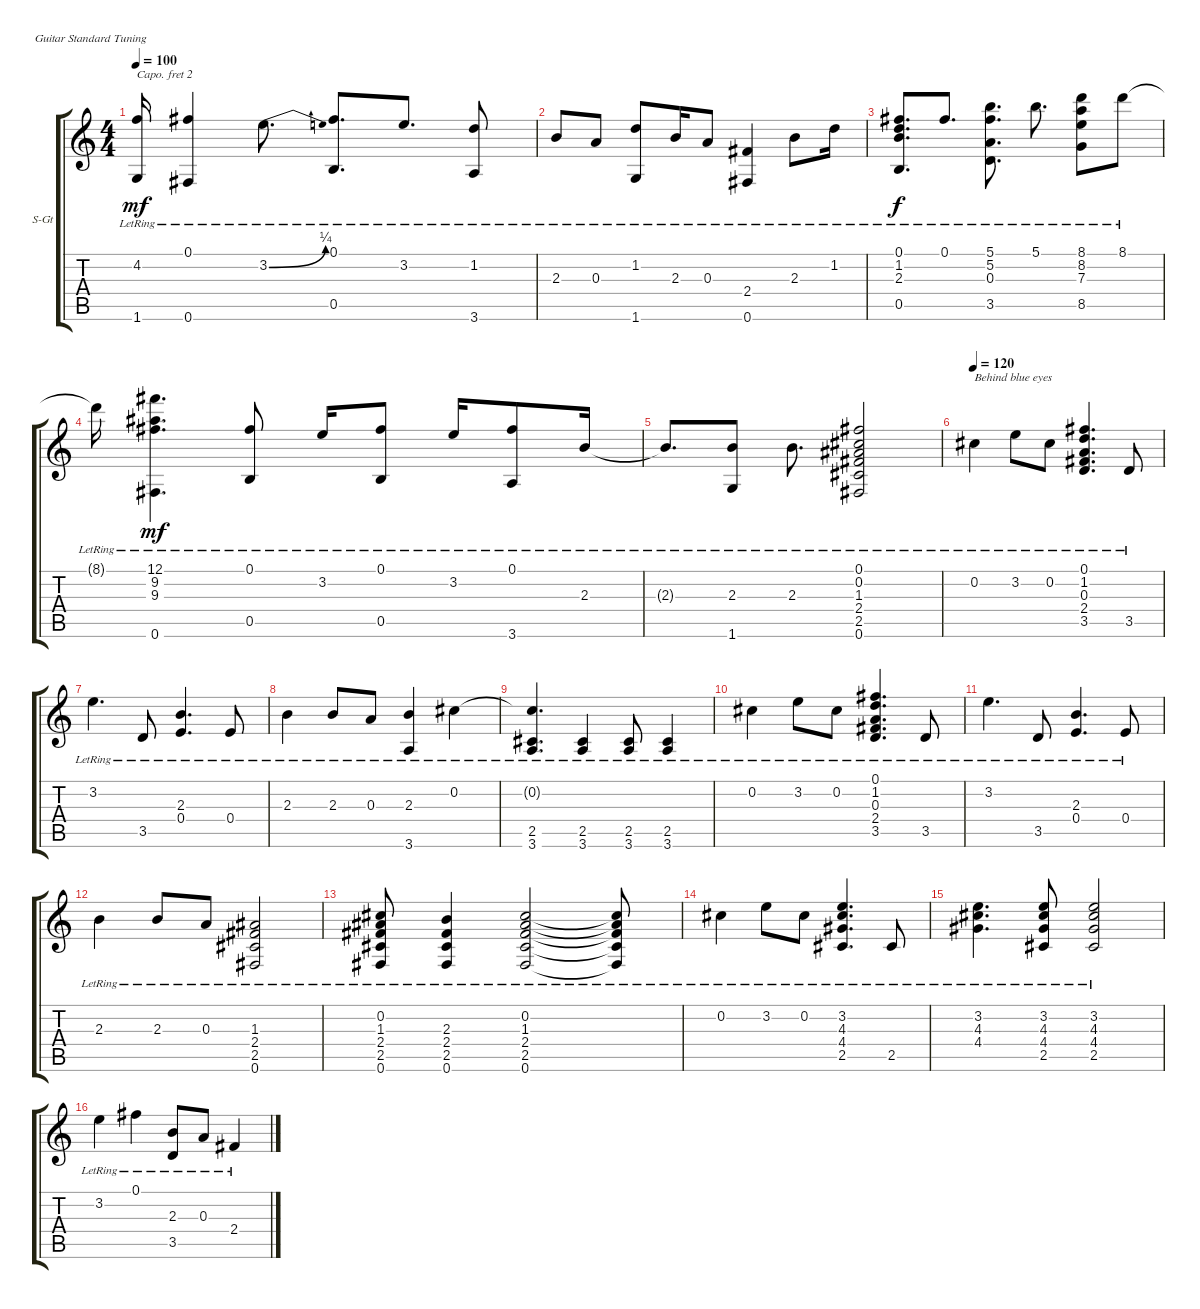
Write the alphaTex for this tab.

\defaultSystemsLayout 4
\bracketExtendMode groupsimilarinstruments
\firstSystemTrackNameOrientation horizontal
\otherSystemsTrackNameOrientation horizontal
\track ("Steel Guitar" "S-Gt") {instrument acousticguitarsteel}
\staff {score tabs}
\capo 2
\tuning (E4 B3 G3 D3 A2 E2)
\ts (4 4)
\tempo 100
\clef g2
\ks c
(4.2{lr t} 1.6{lr t}).16{dy mf} (0.1{lr} 0.6).4 3.2{be (bend 0 0 11.4 1) lr}.8{d} (0.5 0.1{lr}).8{d} 3.2{lr}.8{d} (1.2{lr} 3.6).8 |
2.3{lr}.8 0.3{lr}.8 (1.2{lr} 1.6).8 2.3{lr}.16 0.3{lr}.8 (2.4{lr} 0.6).4 2.3{lr}.8 1.2{lr}.16 |
(0.5{lr} 2.3{lr} 1.2{lr} 0.1{lr}).8{d dy f} 0.1{lr}.8{d} (3.5{lr} 0.3{lr} 5.2{lr} 5.1{lr}).8{d} 5.1{lr}.8{d} (8.1{lr} 8.2{lr} 7.3{lr} 8.5{lr}).8 8.1{lr}.8 |
8.1{lr t}.16 (0.6{lr} 12.1{lr} 9.2{lr} 9.3{lr}).4{d dy mf} (0.5{lr} 0.1{lr}).8 3.2{lr}.16 (0.1{lr} 0.5{lr}).8 3.2{lr}.16 (3.6{lr} 0.1{lr}).8 2.3{lr}.16 |
2.3{lr t}.8{d} (2.3{lr} 1.6).8 2.3{lr}.8{d} (0.6{lr} 2.5{lr} 2.4{lr} 1.3{lr} 0.2{lr} 0.1{lr}).2 |
\tempo 120
0.2{lr}.4{txt "Behind blue eyes"} 3.2{lr}.8 0.2{lr}.8 (3.5{lr} 0.1{lr} 2.4{lr} 1.2{lr} 0.3{lr}).4{d} 3.5{lr}.8 |
3.2{lr}.4{d} 3.5{lr}.8 (2.3{lr} 0.4{lr}).4{d} 0.4{lr}.8 |
2.3{lr}.4 2.3{lr}.8 0.3{lr}.8 (3.6{lr} 2.3{lr}).4 0.2{lr}.4 |
(0.2{lr t} 3.6 2.5).4{d} (3.6{lr} 2.5{lr}).4 (3.6{lr} 2.5{lr}).8 (3.6{lr} 2.5{lr}).4 |
0.2{lr}.4 3.2{lr}.8 0.2{lr}.8 (3.5{lr} 0.1{lr} 2.4{lr} 1.2{lr} 0.3{lr}).4{d} 3.5{lr}.8 |
3.2{lr}.4{d} 3.5{lr}.8 (0.4{lr} 2.3).4{d} 0.4{lr}.8 |
2.3{lr}.4 2.3{lr}.8 0.3{lr}.8 (2.5{lr} 0.6{lr} 2.4{lr} 1.3{lr}).2 |
(2.5{lr} 0.6{lr} 2.4{lr} 1.3{lr} 0.2{lr}).8 (2.5{lr} 0.6{lr} 2.4{lr} 2.3{lr}).4 (2.5{lr} 0.6{lr} 2.4{lr} 1.3{lr} 0.2{lr}).2 (2.5{lr t} 0.6{lr t} 2.4{lr t} 1.3{lr t} 0.2{lr t}).8 |
0.2{lr}.4 3.2{lr}.8 0.2{lr}.8 (2.5{lr} 4.4{lr} 4.3{lr} 3.2{lr}).4{d} 2.5{lr}.8 |
(4.4{lr} 4.3{lr} 3.2{lr}).4{d} (2.5{lr} 4.4{lr} 4.3{lr} 3.2{lr}).8 (2.5{lr} 4.4{lr} 4.3{lr} 3.2{lr}).2 |
3.2{lr}.4 0.1{lr}.4 (2.3{lr} 3.5).8 0.3{lr}.8 2.4{lr}.4
